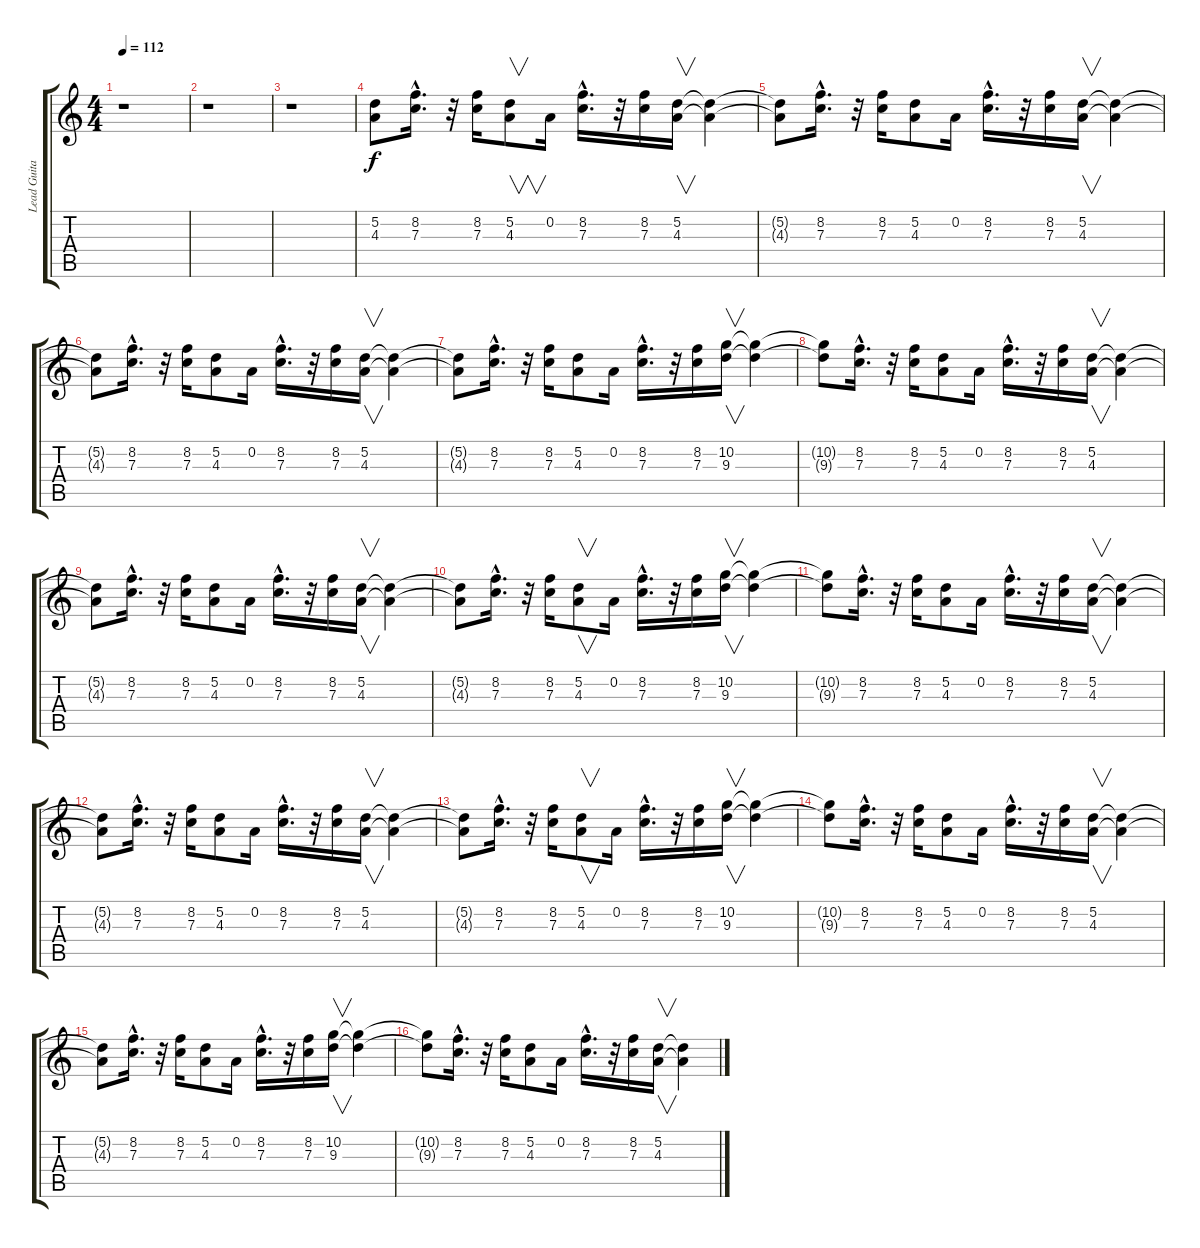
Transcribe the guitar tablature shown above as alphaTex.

\track ("Lead Guitar" "Lead Guita") {instrument distortionguitar}
\staff {score tabs}
\tuning (D4 A3 F3 C3 G2 D2) {hide}
\ts (4 4)
\tempo 112
\clef g2
\ks c
r.1{dy f} |
r.1 |
r.1 |
(5.2 4.3).8 (8.2{hac} 7.3{hac}).16{d} r.32 (8.2 7.3).16 (5.2 4.3).8{v} 0.2.16 (8.2{hac} 7.3{hac}).16{d} r.32 (8.2 7.3).16 (5.2 4.3).16{v} (5.2{t} 4.3{t}).4 |
(5.2{t} 4.3{t}).8 (8.2{hac} 7.3{hac}).16{d} r.32 (8.2 7.3).16 (5.2 4.3).8 0.2.16 (8.2{hac} 7.3{hac}).16{d} r.32 (8.2 7.3).16 (5.2 4.3).16{v} (5.2{t} 4.3{t}).4 |
(5.2{t} 4.3{t}).8 (8.2{hac} 7.3{hac}).16{d} r.32 (8.2 7.3).16 (5.2 4.3).8 0.2.16 (8.2{hac} 7.3{hac}).16{d} r.32 (8.2 7.3).16 (5.2 4.3).16{v} (5.2{t} 4.3{t}).4 |
(5.2{t} 4.3{t}).8 (8.2{hac} 7.3{hac}).16{d} r.32 (8.2 7.3).16 (5.2 4.3).8 0.2.16 (8.2{hac} 7.3{hac}).16{d} r.32 (8.2 7.3).16 (10.2 9.3).16{v} (10.2{t} 9.3{t}).4 |
(10.2{t} 9.3{t}).8 (8.2{hac} 7.3{hac}).16{d} r.32 (8.2 7.3).16 (5.2 4.3).8 0.2.16 (8.2{hac} 7.3{hac}).16{d} r.32 (8.2 7.3).16 (5.2 4.3).16{v} (5.2{t} 4.3{t}).4 |
(5.2{t} 4.3{t}).8 (8.2{hac} 7.3{hac}).16{d} r.32 (8.2 7.3).16 (5.2 4.3).8 0.2.16 (8.2{hac} 7.3{hac}).16{d} r.32 (8.2 7.3).16 (5.2 4.3).16{v} (5.2{t} 4.3{t}).4 |
(5.2{t} 4.3{t}).8 (8.2{hac} 7.3{hac}).16{d} r.32 (8.2 7.3).16 (5.2 4.3).8{v} 0.2.16 (8.2{hac} 7.3{hac}).16{d} r.32 (8.2 7.3).16 (10.2 9.3).16{v} (10.2{t} 9.3{t}).4 |
(10.2{t} 9.3{t}).8 (8.2{hac} 7.3{hac}).16{d} r.32 (8.2 7.3).16 (5.2 4.3).8 0.2.16 (8.2{hac} 7.3{hac}).16{d} r.32 (8.2 7.3).16 (5.2 4.3).16{v} (5.2{t} 4.3{t}).4 |
(5.2{t} 4.3{t}).8 (8.2{hac} 7.3{hac}).16{d} r.32 (8.2 7.3).16 (5.2 4.3).8 0.2.16 (8.2{hac} 7.3{hac}).16{d} r.32 (8.2 7.3).16 (5.2 4.3).16{v} (5.2{t} 4.3{t}).4 |
(5.2{t} 4.3{t}).8 (8.2{hac} 7.3{hac}).16{d} r.32 (8.2 7.3).16 (5.2 4.3).8{v} 0.2.16 (8.2{hac} 7.3{hac}).16{d} r.32 (8.2 7.3).16 (10.2 9.3).16{v} (10.2{t} 9.3{t}).4 |
(10.2{t} 9.3{t}).8 (8.2{hac} 7.3{hac}).16{d} r.32 (8.2 7.3).16 (5.2 4.3).8 0.2.16 (8.2{hac} 7.3{hac}).16{d} r.32 (8.2 7.3).16 (5.2 4.3).16{v} (5.2{t} 4.3{t}).4 |
(5.2{t} 4.3{t}).8 (8.2{hac} 7.3{hac}).16{d} r.32 (8.2 7.3).16 (5.2 4.3).8 0.2.16 (8.2{hac} 7.3{hac}).16{d} r.32 (8.2 7.3).16 (10.2 9.3).16{v} (10.2{t} 9.3{t}).4 |
(10.2{t} 9.3{t}).8 (8.2{hac} 7.3{hac}).16{d volume 14} r.32 (8.2 7.3).16 (5.2 4.3).8 0.2.16 (8.2{hac} 7.3{hac}).16{d} r.32 (8.2 7.3).16 (5.2 4.3).16{v} (5.2{t} 4.3{t}).4
